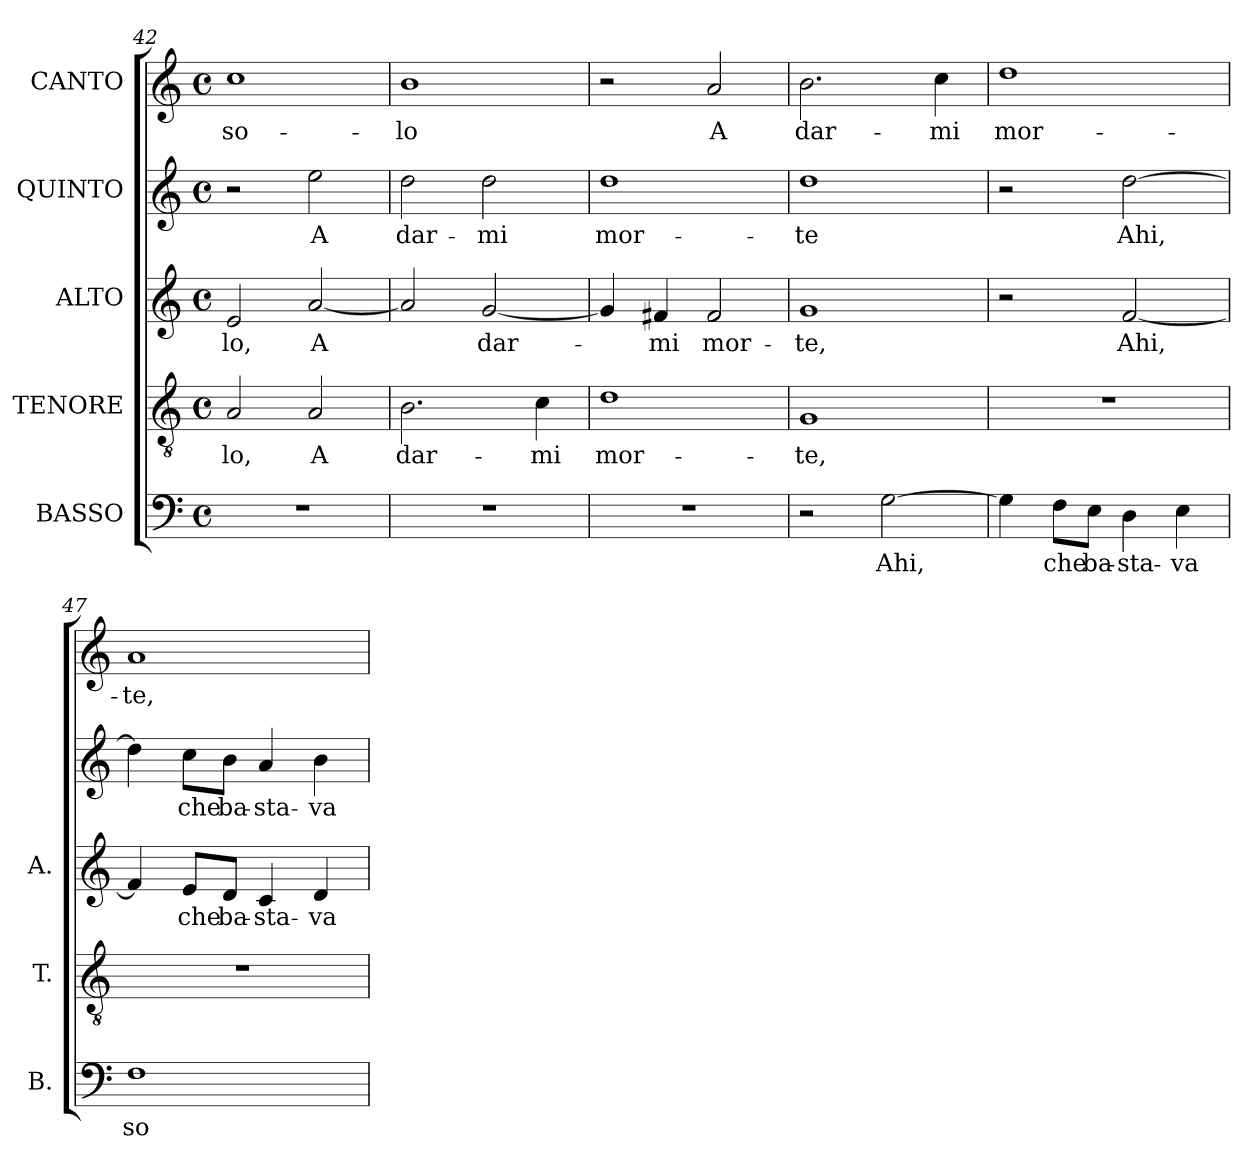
**kern	**text	**kern	**text	**kern	**text	**kern	**text	**kern	**text
*part5	*part5	*part4	*part4	*part3	*part3	*part2	*part2	*part1	*part1
*staff5	*staff5	*staff4	*staff4	*staff3	*staff3	*staff2	*staff2	*staff1	*staff1
*I"BASSO	*	*I"TENORE	*	*I"ALTO	*	*I"QUINTO	*	*I"CANTO	*
*I'B.	*	*I'T.	*	*I'A.	*	*	*	*	*
*clefF4	*	*clefGv2	*	*clefG2	*	*clefG2	*	*clefG2	*
*	*	*ITrd7c12	*	*	*	*	*	*	*
*k[]	*	*k[]	*	*k[]	*	*k[]	*	*k[]	*
*C:	*	*C:	*	*C:	*	*C:	*	*C:	*
*M4/4	*	*M4/4	*	*M4/4	*	*M4/4	*	*M4/4	*
*met(c)	*	*met(c)	*	*met(c)	*	*met(c)	*	*met(c)	*
=42	=42	=42	=42	=42	=42	=42	=42	=42	=42
!	!	!	!LO:LY:b:color=#000000	!	!	!	!	!	!
!	!	!	!	!	!LO:LY:b:color=#000000	!	!	!	!
!	!	!	!	!	!	!	!	!	!LO:LY:b:color=#000000
1r	.	2AAi/	-lo,	2ei/	-lo,	2r	.	1cci	so-
!	!	!	!LO:LY:b:color=#000000	!	!	!	!	!	!
!	!	!	!	!	!LO:LY:b:color=#000000	!	!	!	!
!	!	!	!	!	!	!	!LO:LY:b:color=#000000	!	!
.	.	2AAi/	A	[<2ai/	A	2eei\	A	.	.
=43	=43	=43	=43	=43	=43	=43	=43	=43	=43
!	!	!	!LO:LY:b:color=#000000	!	!	!	!	!	!
!	!	!	!	!	!	!	!LO:LY:b:color=#000000	!	!
!	!	!	!	!	!	!	!	!	!LO:LY:b:color=#000000
1r	.	2.BBi\	dar-	2ai/]	.	2ddi\	dar-	1bi	-lo
!	!	!	!	!	!LO:LY:b:color=#000000	!	!	!	!
!	!	!	!	!	!	!	!LO:LY:b:color=#000000	!	!
.	.	.	.	[<2gi/	dar-	2ddi\	-mi	.	.
!	!	!	!LO:LY:b:color=#000000	!	!	!	!	!	!
.	.	4Ci\	-mi	.	.	.	.	.	.
=44	=44	=44	=44	=44	=44	=44	=44	=44	=44
!	!	!	!LO:LY:b:color=#000000	!	!	!	!	!	!
!	!	!	!	!	!	!	!LO:LY:b:color=#000000	!	!
1r	.	1Di	mor-	4gi/]	.	1ddi	mor-	2r	.
!	!	!	!	!	!LO:LY:b:color=#000000	!	!	!	!
.	.	.	.	4f#Xi/	-mi	.	.	.	.
!	!	!	!	!	!LO:LY:b:color=#000000	!	!	!	!
!	!	!	!	!	!	!	!	!	!LO:LY:b:color=#000000
.	.	.	.	2f#i/	mor-	.	.	2ai/	A
=45	=45	=45	=45	=45	=45	=45	=45	=45	=45
!	!	!	!LO:LY:b:color=#000000	!	!	!	!	!	!
!	!	!	!	!	!LO:LY:b:color=#000000	!	!	!	!
!	!	!	!	!	!	!	!LO:LY:b:color=#000000	!	!
!	!	!	!	!	!	!	!	!	!LO:LY:b:color=#000000
2r	.	1GGi	-te,	1gi	-te,	1ddi	-te	2.bi\	dar-
!	!LO:LY:b:color=#000000	!	!	!	!	!	!	!	!
[>2Gi\	Ahi,	.	.	.	.	.	.	.	.
!	!	!	!	!	!	!	!	!	!LO:LY:b:color=#000000
.	.	.	.	.	.	.	.	4cci\	-mi
=46	=46	=46	=46	=46	=46	=46	=46	=46	=46
!	!	!	!	!	!	!	!	!	!LO:LY:b:color=#000000
4Gi\]	.	1r	.	2r	.	2r	.	1ddi	mor-
!	!LO:LY:b:color=#000000	!	!	!	!	!	!	!	!
8Fi\L	che	.	.	.	.	.	.	.	.
!	!LO:LY:b:color=#000000	!	!	!	!	!	!	!	!
8Ei\J	ba-	.	.	.	.	.	.	.	.
!	!LO:LY:b:color=#000000	!	!	!	!	!	!	!	!
!	!	!	!	!	!LO:LY:b:color=#000000	!	!	!	!
!	!	!	!	!	!	!	!LO:LY:b:color=#000000	!	!
4Di\	-sta-	.	.	[<2fi/	Ahi,	[>2ddi\	Ahi,	.	.
!	!LO:LY:b:color=#000000	!	!	!	!	!	!	!	!
4Ei\	-va	.	.	.	.	.	.	.	.
=47	=47	=47	=47	=47	=47	=47	=47	=47	=47
!	!LO:LY:b:color=#000000	!	!	!	!	!	!	!	!
!	!	!	!	!	!	!	!	!	!LO:LY:b:color=#000000
1Fi	so-	1r	.	4fi/]	.	4ddi\]	.	1ai	-te,
!	!	!	!	!	!LO:LY:b:color=#000000	!	!	!	!
!	!	!	!	!	!	!	!LO:LY:b:color=#000000	!	!
.	.	.	.	8ei/L	che	8cci\L	che	.	.
!	!	!	!	!	!LO:LY:b:color=#000000	!	!	!	!
!	!	!	!	!	!	!	!LO:LY:b:color=#000000	!	!
.	.	.	.	8di/J	ba-	8bi\J	ba-	.	.
!	!	!	!	!	!LO:LY:b:color=#000000	!	!	!	!
!	!	!	!	!	!	!	!LO:LY:b:color=#000000	!	!
.	.	.	.	4ci/	-sta-	4ai/	-sta-	.	.
!	!	!	!	!	!LO:LY:b:color=#000000	!	!	!	!
!	!	!	!	!	!	!	!LO:LY:b:color=#000000	!	!
.	.	.	.	4di/	-va	4bi\	-va	.	.
=	=	=	=	=	=	=	=	=	=
*-	*-	*-	*-	*-	*-	*-	*-	*-	*-
